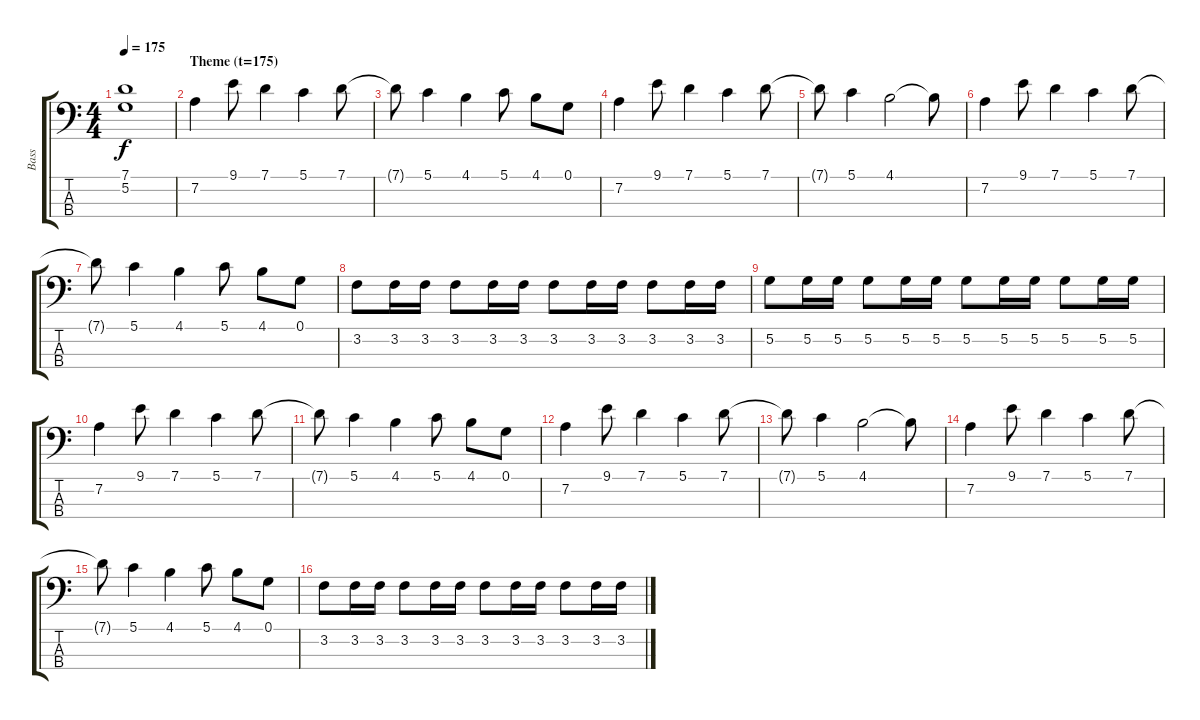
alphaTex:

\track ("Bass" "Bass") {instrument electricbassfinger}
\staff {score tabs}
\tuning (G2 D2 A1 E1) {hide}
\ts (4 4)
\tempo 175
\clef f4
\ks c
(7.1{t} 5.2{t}).1{dy f} |
\section ("" "Theme (t=175)")
7.2.4 9.1.8 7.1.4 5.1.4 7.1.8 |
7.1{t}.8 5.1.4 4.1.4 5.1.8 4.1.8 0.1.8 |
7.2.4 9.1.8 7.1.4 5.1.4 7.1.8 |
7.1{t}.8 5.1.4 4.1.2 4.1{t}.8 |
7.2.4 9.1.8 7.1.4 5.1.4 7.1.8 |
7.1{t}.8 5.1.4 4.1.4 5.1.8 4.1.8 0.1.8 |
3.2.8 3.2.16 3.2.16 3.2.8 3.2.16 3.2.16 3.2.8 3.2.16 3.2.16 3.2.8 3.2.16 3.2.16 |
5.2.8 5.2.16 5.2.16 5.2.8 5.2.16 5.2.16 5.2.8 5.2.16 5.2.16 5.2.8 5.2.16 5.2.16 |
7.2.4 9.1.8 7.1.4 5.1.4 7.1.8 |
7.1{t}.8 5.1.4 4.1.4 5.1.8 4.1.8 0.1.8 |
7.2.4 9.1.8 7.1.4 5.1.4 7.1.8 |
7.1{t}.8 5.1.4 4.1.2 4.1{t}.8 |
7.2.4 9.1.8 7.1.4 5.1.4 7.1.8 |
7.1{t}.8 5.1.4 4.1.4 5.1.8 4.1.8 0.1.8 |
3.2.8 3.2.16 3.2.16 3.2.8 3.2.16 3.2.16 3.2.8 3.2.16 3.2.16 3.2.8 3.2.16 3.2.16
